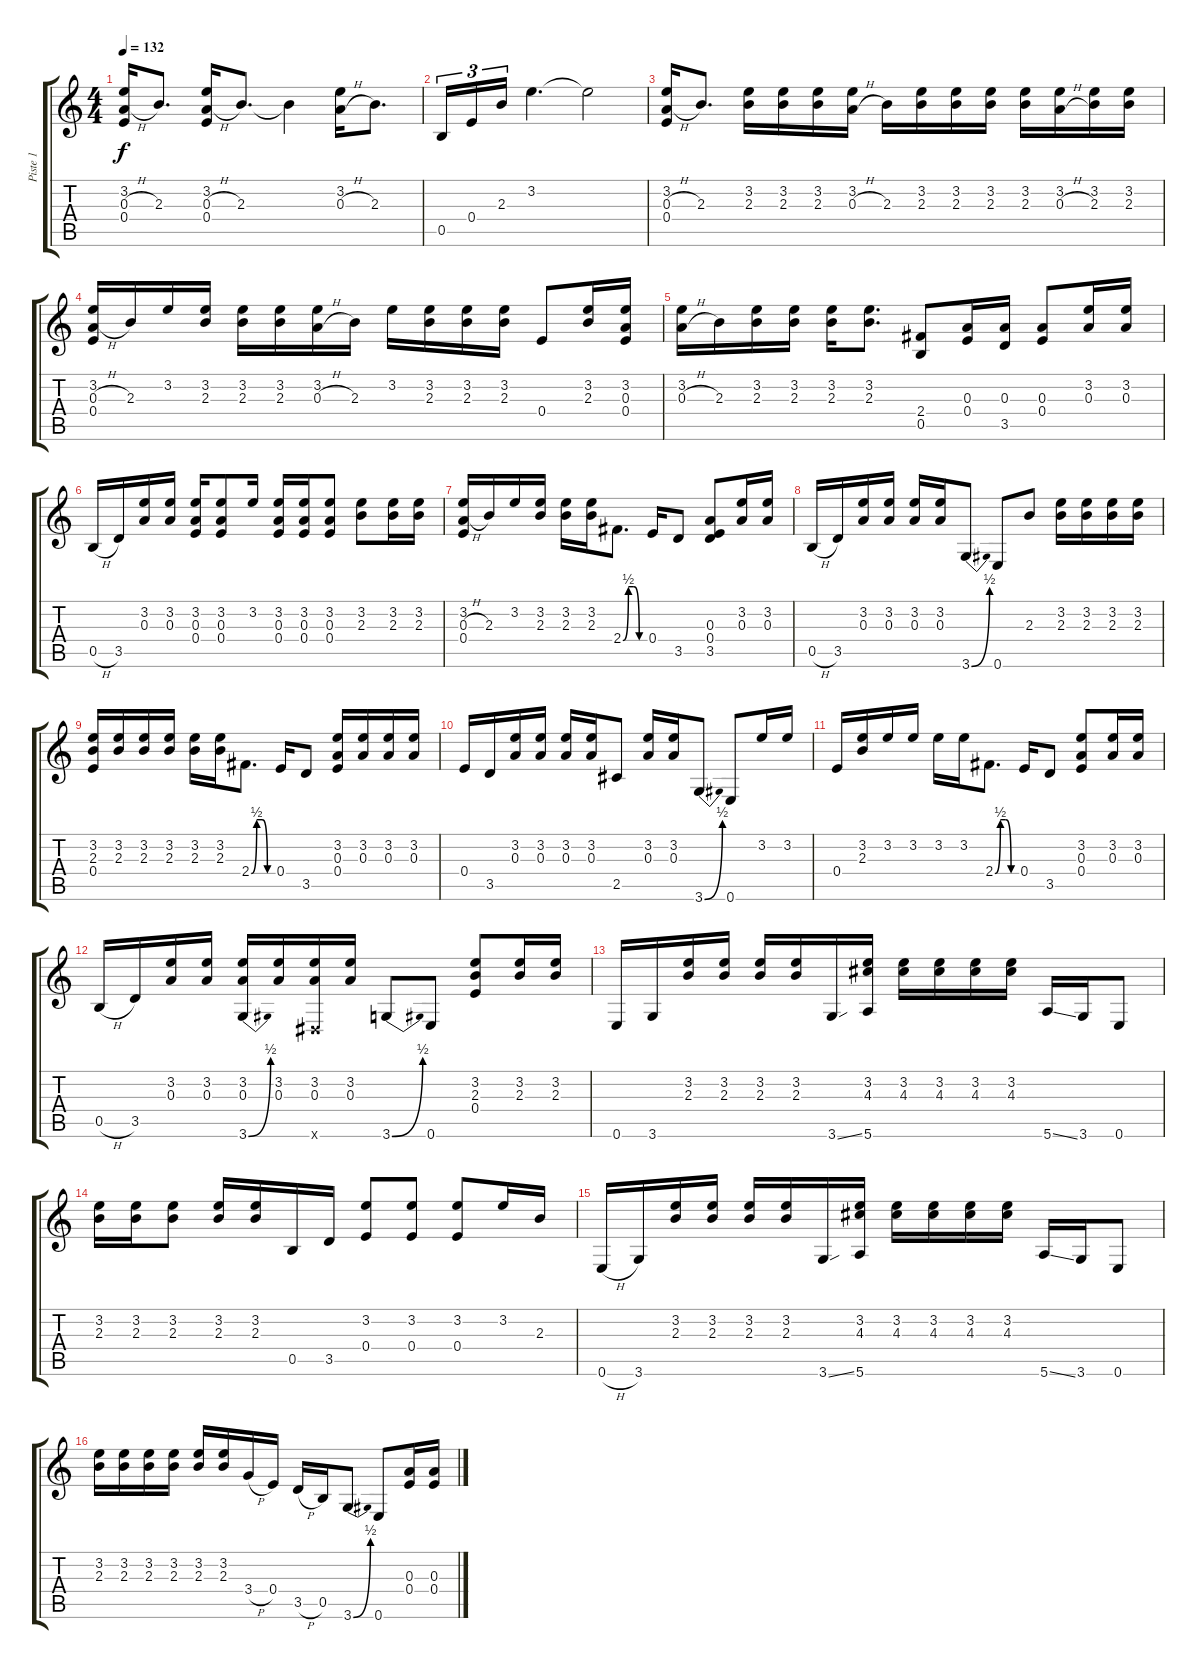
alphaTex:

\track ("Piste 1" "Piste 1") {instrument banjo}
\staff {score tabs}
\tuning (Gb4 Db4 A3 E3 B2 E2) {hide}
\displaytranspose 12
\ts (4 4)
\tempo 132
\clef g2
\ks c
(3.2 0.3{h} 0.4).16{dy f instrument banjo} 2.3.8{d} (3.2 0.3{h} 0.4).16 2.3.8{d} 2.3{t}.4 (3.2 0.3{h}).16 2.3.8{d} |
0.5.16{tu (3 2)} 0.4.16{tu (3 2)} 2.3.16{tu (3 2)} 3.2.4{d} 3.2{t}.2 |
(3.2 0.3{h} 0.4).16 2.3.8{d} (3.2 2.3).16 (3.2 2.3).16 (3.2 2.3).16 (3.2 0.3{h}).16 2.3.16 (3.2 2.3).16 (3.2 2.3).16 (3.2 2.3).16 (3.2 2.3).16 (3.2 0.3{h}).16 (3.2 2.3).16 (3.2 2.3).16 |
(3.2 0.3{h} 0.4).16 2.3.16 3.2.16 (3.2 2.3).16 (3.2 2.3).16 (3.2 2.3).16 (3.2 0.3{h}).16 2.3.16 3.2.16 (3.2 2.3).16 (3.2 2.3).16 (3.2 2.3).16 0.4.8 (3.2 2.3).16 (3.2 0.3 0.4).16 |
(3.2 0.3{h}).16 2.3.16 (3.2 2.3).16 (3.2 2.3).16 (3.2 2.3).16 (3.2 2.3).8{d} (2.4 0.5).8 (0.3 0.4).16 (0.3 3.5).16 (0.3 0.4).8 (3.2 0.3).16 (3.2 0.3).16 |
0.5{h}.16 3.5.16 (3.2 0.3).16 (3.2 0.3).16 (3.2 0.3 0.4).16 (3.2 0.3 0.4).8 3.2.16 (3.2 0.3 0.4).16 (3.2 0.3 0.4).16 (3.2 0.3 0.4).8 (3.2 2.3).8 (3.2 2.3).16 (3.2 2.3).16 |
(3.2 0.3{h} 0.4).16 2.3.16 3.2.16 (3.2 2.3).16 (3.2 2.3).16 (3.2 2.3).16 2.4{be (custom 0 0 15 2 30 2 45 0 60 0)}.8{d} 0.4.16 3.5.8 (0.3 0.4 3.5).8 (3.2 0.3).16 (3.2 0.3).16 |
0.5{h}.16 3.5.16 (3.2 0.3).16 (3.2 0.3).16 (3.2 0.3).16 (3.2 0.3).16 3.6{be (bend 0 0 60 2)}.8 0.6.8 2.3.8 (3.2 2.3).16 (3.2 2.3).16 (3.2 2.3).16 (3.2 2.3).16 |
(3.2 2.3 0.4).16 (3.2 2.3).16 (3.2 2.3).16 (3.2 2.3).16 (3.2 2.3).16 (3.2 2.3).16 2.4{be (custom 0 0 15 2 30 2 45 0 60 0)}.8{d} 0.4.16 3.5.8 (3.2 0.3 0.4).16 (3.2 0.3).16 (3.2 0.3).16 (3.2 0.3).16 |
0.4.16 3.5.16 (3.2 0.3).16 (3.2 0.3).16 (3.2 0.3).16 (3.2 0.3).16 2.5.8 (3.2 0.3).16 (3.2 0.3).16 3.6{be (bend 0 0 60 2)}.8 0.6.8 3.2.16 3.2.16 |
0.4.16 (3.2 2.3).16 3.2.16 3.2.16 3.2.16 3.2.16 2.4{be (custom 0 0 15 2 30 2 45 0 60 0)}.8{d} 0.4.16 3.5.8 (3.2 0.3 0.4).8 (3.2 0.3).16 (3.2 0.3).16 |
0.5{h}.16 3.5.16 (3.2 0.3).16 (3.2 0.3).16 (3.2 0.3 3.6{be (bend 0 0 60 2)}).16 (3.2 0.3).16 (3.2 0.3 -1.6{x}).16 (3.2 0.3).16 3.6{be (bend 0 0 60 2)}.8 0.6.8 (3.2 2.3 0.4).8 (3.2 2.3).16 (3.2 2.3).16 |
0.6.16 3.6.16 (3.2 2.3).16 (3.2 2.3).16 (3.2 2.3).16 (3.2 2.3).16 3.6{ss}.16 (3.2 4.3 5.6).16 (3.2 4.3).16 (3.2 4.3).16 (3.2 4.3).16 (3.2 4.3).16 5.6{ss}.16 3.6.16 0.6.8 |
(3.2 2.3).16 (3.2 2.3).16 (3.2 2.3).8 (3.2 2.3).16 (3.2 2.3).16 0.5.16 3.5.16 (3.2 0.4).8 (3.2 0.4).8 (3.2 0.4).8 3.2.16 2.3.16 |
0.6{h}.16 3.6.16 (3.2 2.3).16 (3.2 2.3).16 (3.2 2.3).16 (3.2 2.3).16 3.6{ss}.16 (3.2 4.3 5.6).16 (3.2 4.3).16 (3.2 4.3).16 (3.2 4.3).16 (3.2 4.3).16 5.6{ss}.16 3.6.16 0.6.8 |
(3.2 2.3).16 (3.2 2.3).16 (3.2 2.3).16 (3.2 2.3).16 (3.2 2.3).16 (3.2 2.3).16 3.4{h}.16 0.4.16 3.5{h}.16 0.5.16 3.6{be (bend 0 0 60 2)}.8 0.6.8 (0.3 0.4).16 (0.3 0.4).16
